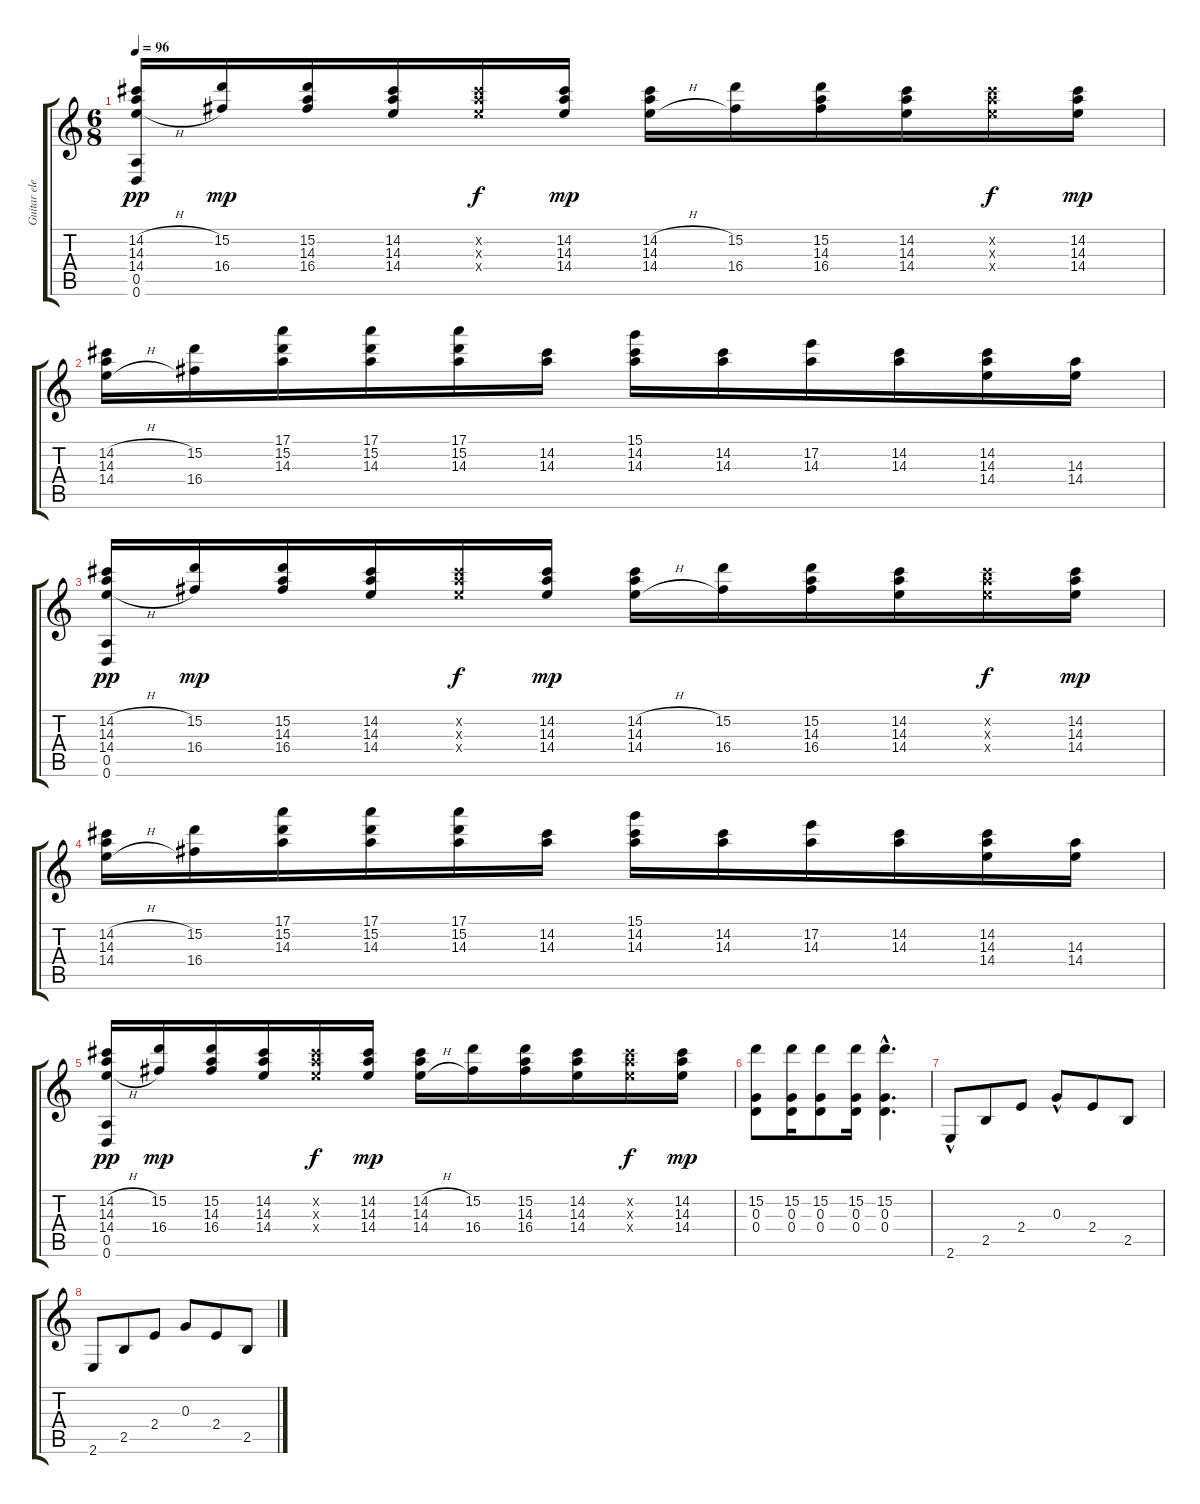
\track ("Guitar elec 2" "Guitar ele") {instrument electricguitarclean}
\staff {score tabs}
\tuning (E4 B3 G3 D3 A2 D2) {hide}
\ts (6 8)
\tempo 96
\clef g2
\ks c
(14.2{h} 14.3 14.4{h} 0.5 0.6).16{dy pp} (15.2 16.4).16{dy mp} (15.2 14.3 16.4).16 (14.2 14.3 14.4).16 (14.2{x} 14.3{x} 14.4{x}).16{dy f} (14.2 14.3 14.4).16{dy mp} (14.2{h} 14.3 14.4{h}).16 (15.2 16.4).16 (15.2 14.3 16.4).16 (14.2 14.3 14.4).16 (14.2{x} 14.3{x} 14.4{x}).16{dy f} (14.2 14.3 14.4).16{dy mp} |
(14.2{h} 14.3 14.4{h}).16 (15.2 16.4).16 (17.1 15.2 14.3).16 (17.1 15.2 14.3).16 (17.1 15.2 14.3).16 (14.2 14.3).16 (15.1 14.2 14.3).16 (14.2 14.3).16 (17.2 14.3).16 (14.2 14.3).16 (14.2 14.3 14.4).16 (14.3 14.4).16 |
(14.2{h} 14.3 14.4{h} 0.5 0.6).16{dy pp} (15.2 16.4).16{dy mp} (15.2 14.3 16.4).16 (14.2 14.3 14.4).16 (14.2{x} 14.3{x} 14.4{x}).16{dy f} (14.2 14.3 14.4).16{dy mp} (14.2{h} 14.3 14.4{h}).16 (15.2 16.4).16 (15.2 14.3 16.4).16 (14.2 14.3 14.4).16 (14.2{x} 14.3{x} 14.4{x}).16{dy f} (14.2 14.3 14.4).16{dy mp} |
(14.2{h} 14.3 14.4{h}).16 (15.2 16.4).16 (17.1 15.2 14.3).16 (17.1 15.2 14.3).16 (17.1 15.2 14.3).16 (14.2 14.3).16 (15.1 14.2 14.3).16 (14.2 14.3).16 (17.2 14.3).16 (14.2 14.3).16 (14.2 14.3 14.4).16 (14.3 14.4).16 |
(14.2{h} 14.3 14.4{h} 0.5 0.6).16{dy pp} (15.2 16.4).16{dy mp} (15.2 14.3 16.4).16 (14.2 14.3 14.4).16 (14.2{x} 14.3{x} 14.4{x}).16{dy f} (14.2 14.3 14.4).16{dy mp} (14.2{h} 14.3 14.4{h}).16 (15.2 16.4).16 (15.2 14.3 16.4).16 (14.2 14.3 14.4).16 (14.2{x} 14.3{x} 14.4{x}).16{dy f} (14.2 14.3 14.4).16{dy mp} |
(15.2 0.3 0.4).8 (15.2 0.3 0.4).16 (15.2 0.3 0.4).8 (15.2 0.3 0.4).16 (15.2{hac} 0.3{hac} 0.4{hac}).4{d} |
2.6{hac}.8 2.5.8 2.4.8 0.3{hac}.8 2.4.8 2.5.8 |
2.6.8 2.5.8 2.4.8 0.3.8 2.4.8 2.5.8
